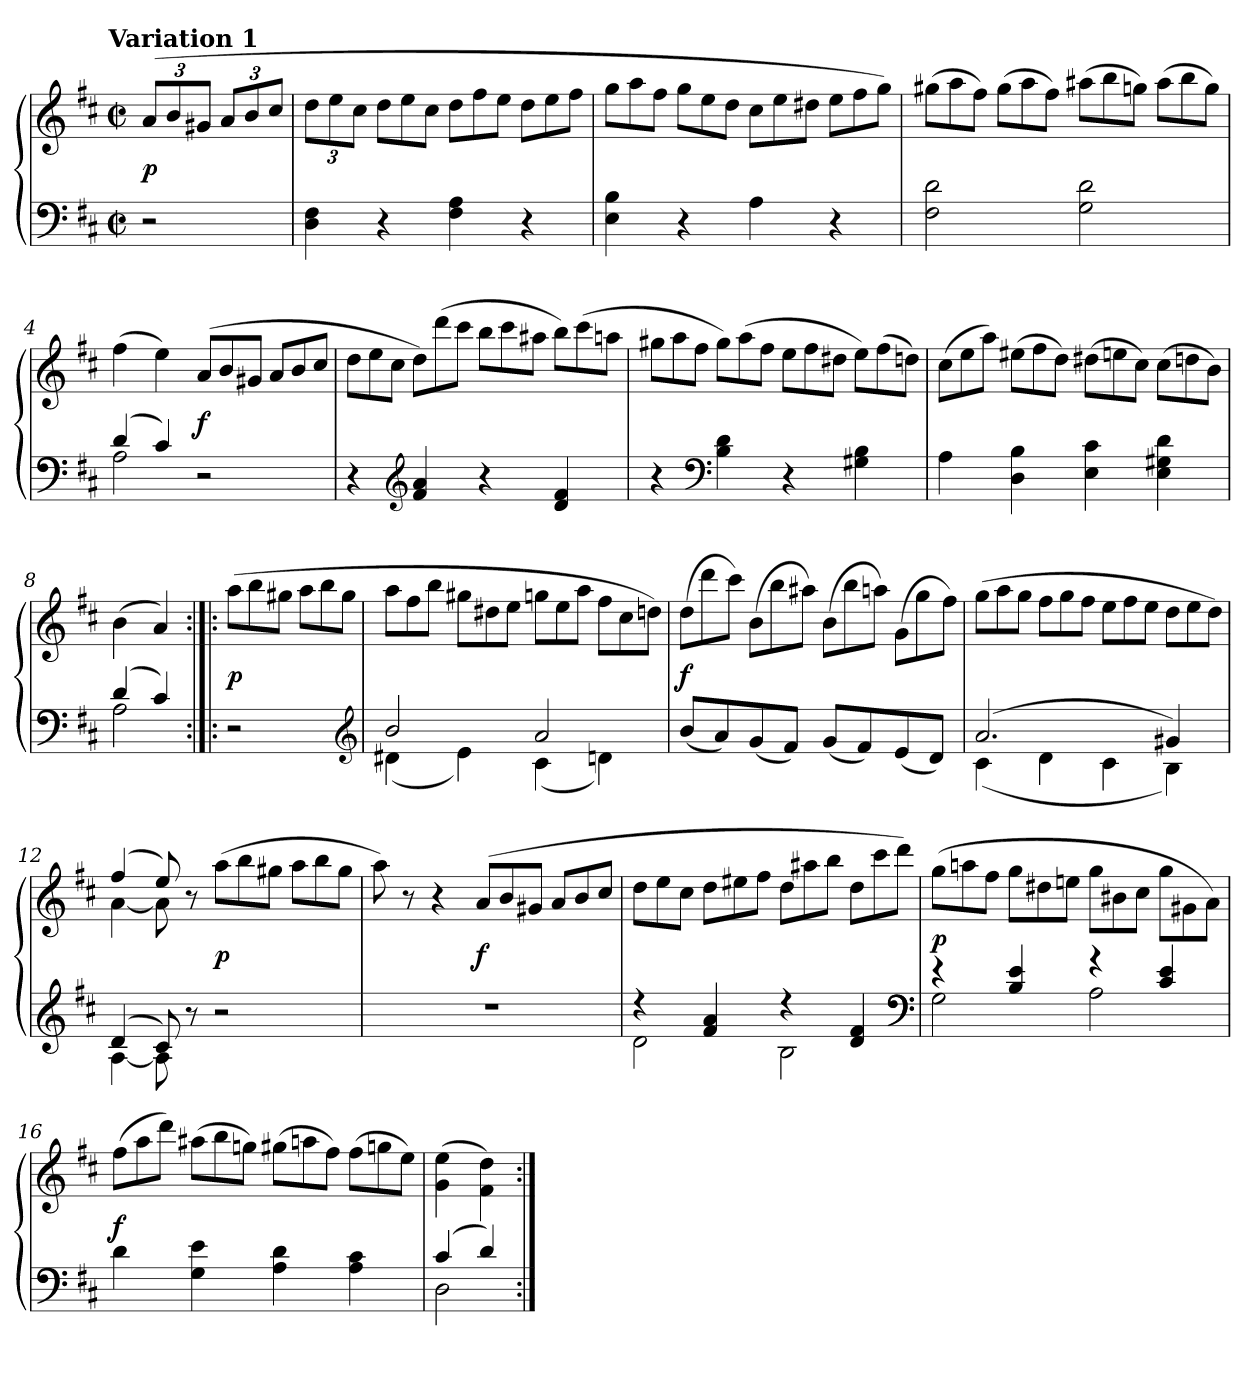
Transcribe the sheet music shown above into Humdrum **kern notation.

**kern	**kern	**dynam
*part1	*part1	*part1
*staff2	*staff1	*staff1/2
*clefF4	*clefG2	*
*k[f#c#]	*k[f#c#]	*
*D:	*D:	*
!!LO:TX:omd:t=Variation 1
*M2/2	*M2/2	*
*met(c|)	*met(c|)	*
*MM120	*MM120	*
=	=	=
2r	(>12aL	p
.	12b	.
.	12g#XJ	.
.	12a/L	.
.	12b/	.
.	12cc#/J	.
=1	=1	=1
4D 4F#	12ddL	.
.	12ee	.
.	12cc#J	.
*	*Xtuplet	*
4r	12ddL	.
.	12ee	.
.	12cc#J	.
4F# 4A	12ddL	.
.	12ff#	.
.	12eeJ	.
4r	12ddL	.
.	12ee	.
.	12ff#J	.
=2	=2	=2
4E 4B	12ggL	.
.	12aa	.
.	12ff#J	.
4r	12ggL	.
.	12ee	.
.	12ddJ	.
4A	12cc#L	.
.	12ee	.
.	12dd#XJ	.
4r	12eeL	.
.	12ff#	.
.	12ggJ)	.
=3	=3	=3
2F# 2d	(12gg#XL	.
.	12aa	.
.	12ff#J)	.
.	(12gg#L	.
.	12aa	.
.	12ff#J)	.
2G 2d	(12aa#XL	.
.	12bb	.
.	12ggnJ)	.
.	(12aa#L	.
.	12bb	.
.	12ggJ)	.
=4	=4	=4
*^	*	*
(4d	2A	(4ff#	.
4c#)	.	4ee)	.
2ryy	2r	(>12aL	f
.	.	12b	.
.	.	12g#XJ	.
.	.	12a/L	.
.	.	12b/	.
.	.	12cc#/J	.
*v	*v	*	*
=5	=5	=5
4r	12ddL	.
.	12ee	.
.	12cc#J	.
*clefG2	*	*
4f# 4a	12ddL)	.
.	(12ddd	.
.	12ccc#J	.
4r	12bbL	.
.	12ccc#	.
.	12aa#XJ	.
4d 4f#	12bbL)	.
.	(12ccc#	.
.	12aanJ	.
=6	=6	=6
4r	12gg#XL	.
.	12aa	.
.	12ff#J	.
*clefF4	*	*
4B 4d	12gg#L)	.
.	(12aa	.
.	12ff#J	.
4r	12eeL	.
.	12ff#	.
.	12dd#XJ	.
4G#X 4B	12eeL)	.
.	(12ff#	.
.	12ddnJ)	.
=7	=7	=7
4A	(12cc#L	.
.	12ee	.
.	12aaJ)	.
4D 4B	(12ee#XL	.
.	12ff#	.
.	12ddJ)	.
4E 4c#	(12dd#XL	.
.	12een	.
.	12cc#J)	.
4E 4G#X 4d	(12cc#L	.
.	12ddn	.
.	12bJ)	.
=8	=8	=8
*^	*	*
(4d	2A	(4b	.
4c#)	.	4a)	.
*v	*v	*	*
=:|!|:	=:|!|:	=:|!|:
2r	(12aaL	p
.	12bb	.
.	12gg#XJ	.
.	12aaL	.
.	12bb	.
.	12gg#J	.
*clefG2	*	*
=9	=9	=9
*^	*	*
2b	(4d#X	12aaL	.
.	.	12ff#	.
.	.	12bbJ	.
.	4e)	12gg#XL	.
.	.	12dd#X	.
.	.	12eeJ	.
2a	(4c#	12ggnL	.
.	.	12ee	.
.	.	12aaJ	.
.	4dn)	12ff#L	.
.	.	12cc#	.
.	.	12ddnJ)	.
*v	*v	*	*
=10	=10	=10
(8bL	(12ddL	f
.	12ddd	.
8a)	.	.
.	12ccc#J)	.
(8g	(12bL	.
.	12bb	.
8f#J)	.	.
.	12aa#XJ)	.
(8gL	(12bL	.
.	12bb	.
8f#)	.	.
.	12aanJ)	.
(8e	(12gL	.
.	12gg	.
8dJ)	.	.
.	12ff#J)	.
=11	=11	=11
*^	*	*
(2.a	(4c#	(12ggL	.
.	.	12aa	.
.	.	12ggJ	.
.	4d	12ff#L	.
.	.	12gg	.
.	.	12ff#J	.
.	4c#	12eeL	.
.	.	12ff#	.
.	.	12eeJ	.
4g#X)	4B)	12ddL	.
.	.	12ee	.
.	.	12ddJ)	.
=12	=12	=12	=12
*	*	*^	*
(4d	[4A	(4ff#	[4a	.
8c#)	8A]	8ee)	8a]	.
8r	8ryy	8ryy	8r	.
2r	2ryy	2ryy	(>12aaL	p
.	.	.	12bb	.
.	.	.	12gg#XJ	.
.	.	.	12aaL	.
.	.	.	12bb	.
.	.	.	12gg#J	.
*v	*v	*	*	*
*	*v	*v	*
=13	=13	=13
1r	8aa)	.
.	8r	.
.	4r	.
.	(>12aL	f
.	12b	.
.	12g#XJ	.
.	12a/L	.
.	12b/	.
.	12cc#/J	.
=14	=14	=14
*^	*	*
4r	2d	12ddL	.
.	.	12ee	.
.	.	12cc#J	.
4f# 4a	.	12ddL	.
.	.	12ee#X	.
.	.	12ff#J	.
4r	2B	12ddL	.
.	.	12aa#X	.
.	.	12bbJ	.
4d 4f#	.	12ddL	.
.	.	12ccc#	.
.	.	12dddJ)	.
*clefF4	*	*	*
=15	=15	=15	=15
4r	2G	(12ggL	p
.	.	12aan	.
.	.	12ff#J	.
4B 4e	.	12ggL	.
.	.	12dd#X	.
.	.	12eenJ	.
4r	2A	12ggL	.
.	.	12b#X	.
.	.	12cc#J	.
4c# 4e	.	12ggL	.
.	.	12g#X	.
.	.	12aJ)	.
*v	*v	*	*
=16	=16	=16
4d	(12ff#L	f
.	12aa	.
.	12dddJ)	.
4G 4e	(12aa#XL	.
.	12bb	.
.	12ggnJ)	.
4A 4d	(12gg#XL	.
.	12aan	.
.	12ff#J)	.
4A 4c#	(12ff#L	.
.	12ggn	.
.	12eeJ)	.
=17	=17	=17
*^	*	*
(4c#	2D	(4g 4ee	.
4d)	.	4f#\ 4dd\)	.
*v	*v	*	*
=:|!	=:|!	=:|!
*-	*-	*-
